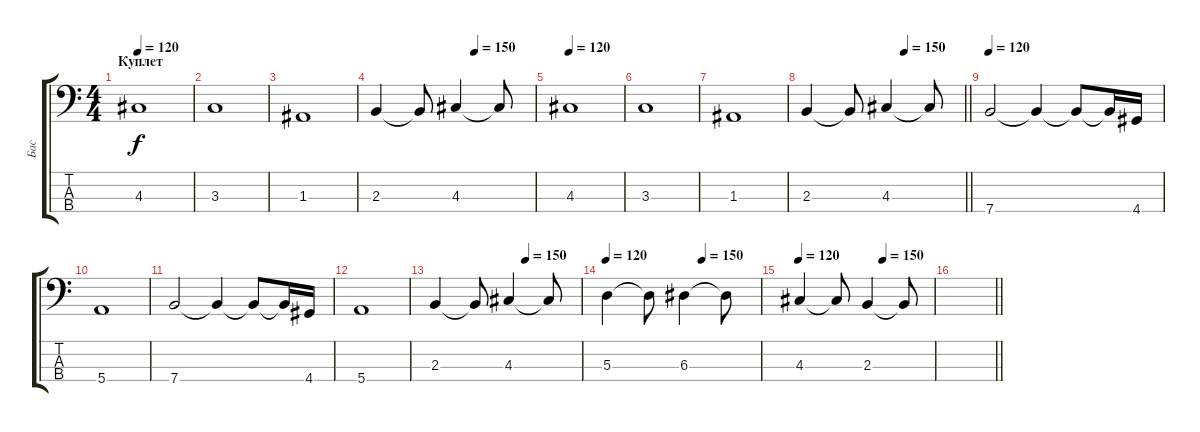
\track ("Бас" "Бас") {instrument electricbassfinger}
\staff {score tabs}
\tuning (G2 D2 A1 E1) {hide}
\ts (4 4)
\section ("" "Куплет")
\tempo 120
\clef f4
\ks c
4.3.1{dy f} |
3.3.1 |
1.3.1 |
\tempo (150 0.625)
2.3.4 2.3{t}.8 4.3.4 4.3{t}.8 |
\tempo 120
4.3.1 |
3.3.1 |
1.3.1 |
\tempo (150 0.625)
\barLineRight lightlight
2.3.4 2.3{t}.8 4.3.4 4.3{t}.8 |
\section ("" "")
\tempo 120
7.4.2 7.4{t}.4 7.4{t}.8 7.4{t}.16 4.4.16 |
5.4.1 |
7.4.2 7.4{t}.4 7.4{t}.8 7.4{t}.16 4.4.16 |
5.4.1 |
\tempo (150 0.625)
2.3.4 2.3{t}.8 4.3.4 4.3{t}.8 |
\tempo 120
\tempo (150 0.625)
5.3.4 5.3{t}.8 6.3.4 6.3{t}.8 |
\tempo 120
\tempo (150 0.625)
4.3.4 4.3{t}.8 2.3.4 2.3{t}.8 |
\barLineRight lightlight
